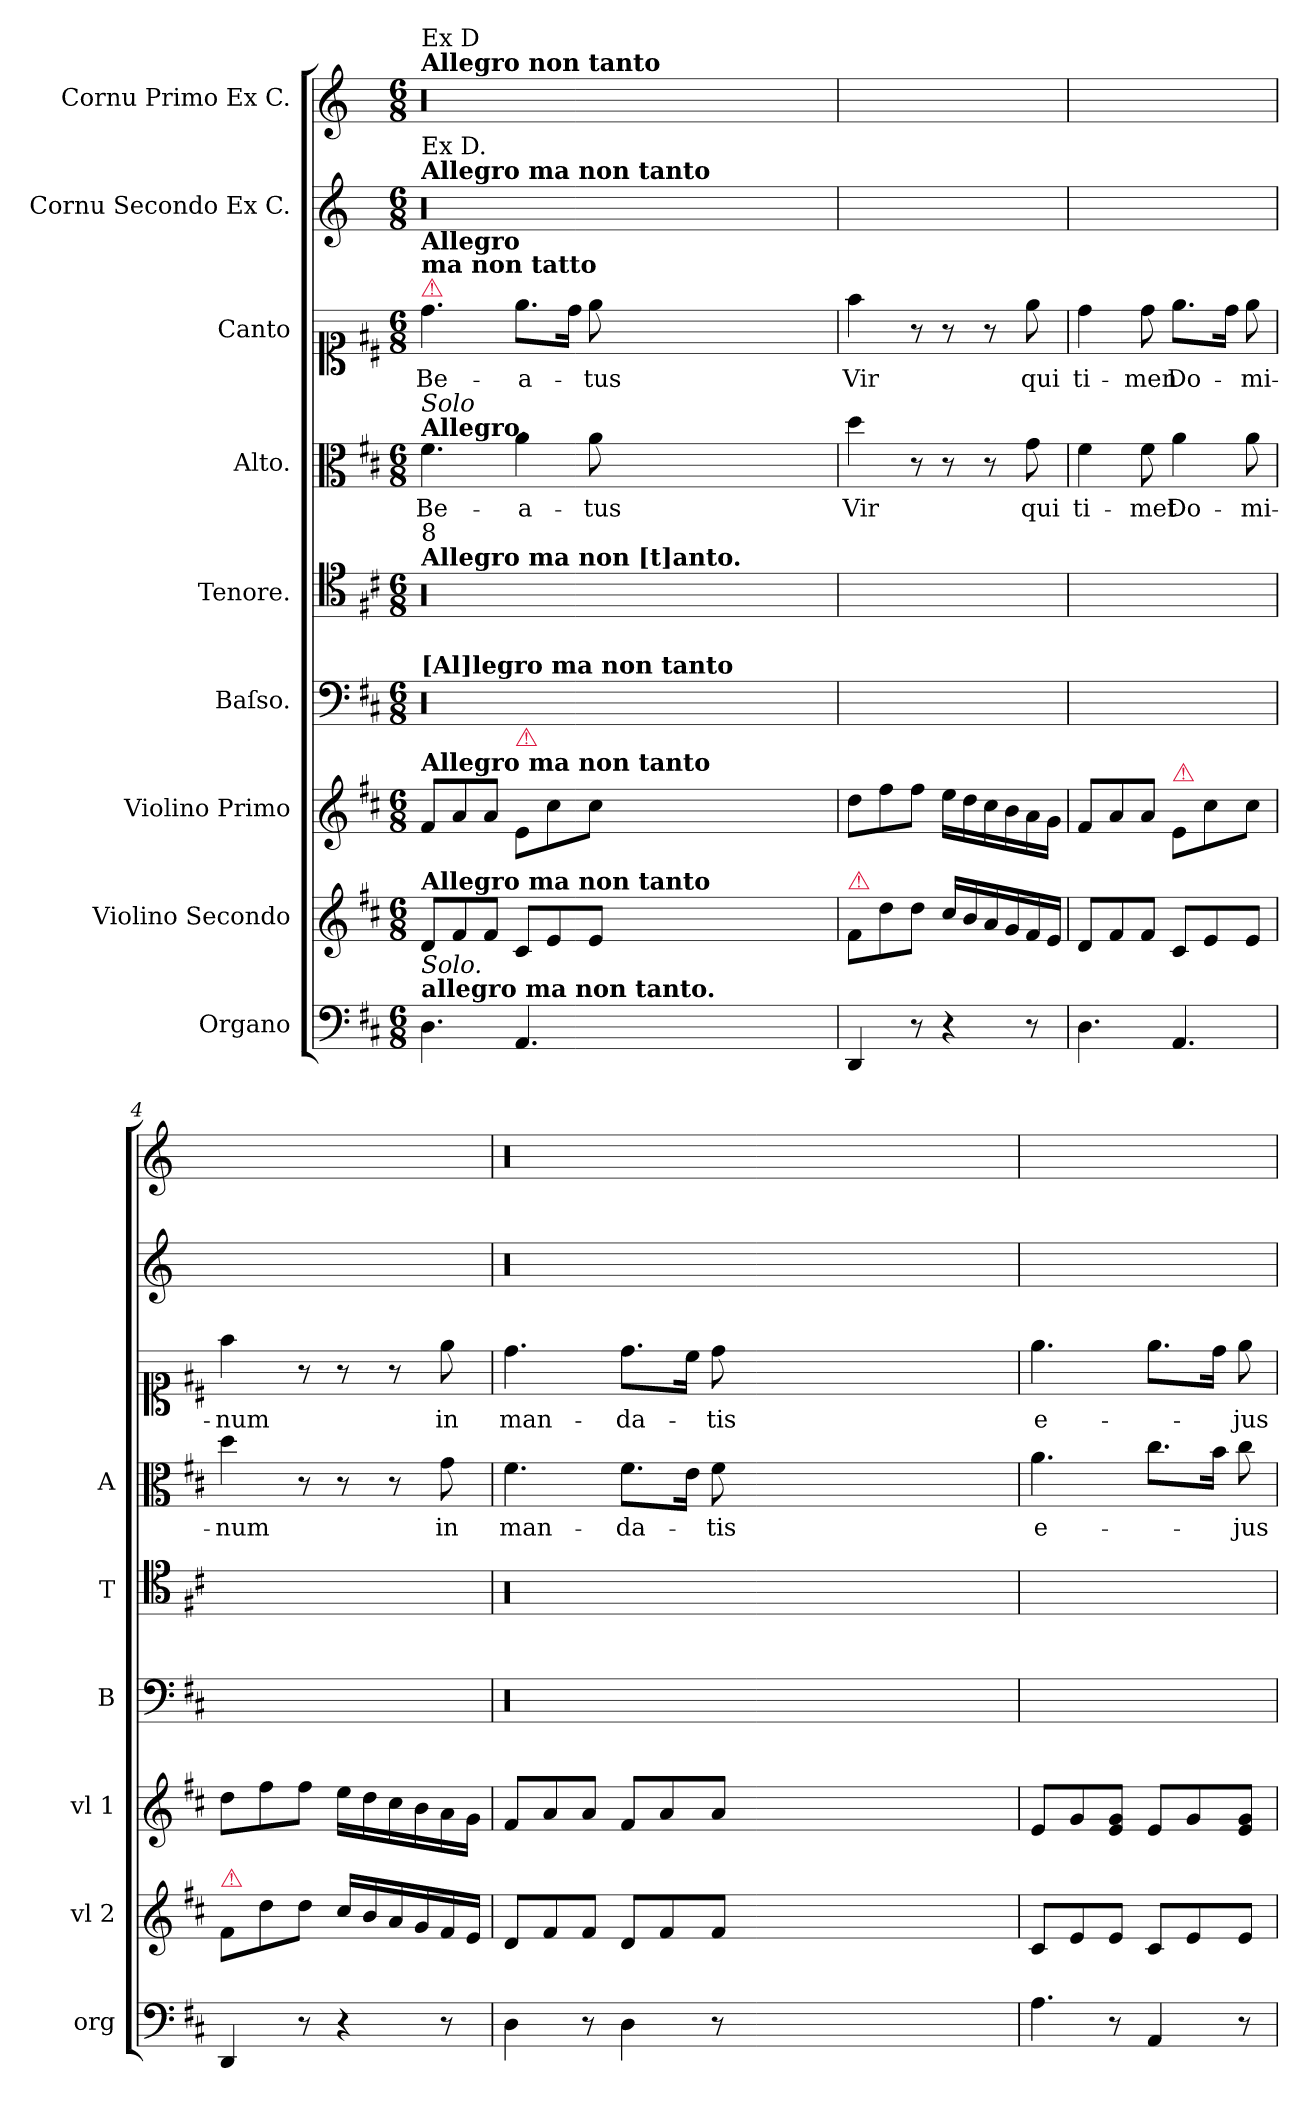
**kern	**kern	**kern	**kern	**kern	**kern	**text	**kern	**text	**kern	**kern
*part9	*part8	*part7	*part6	*part5	*part4	*part4	*part3	*part3	*part2	*part1
*staff9	*staff8	*staff7	*staff6	*staff5	*staff4	*staff4	*staff3	*staff3	*staff2	*staff1
*I"Organo	*I"Violino Secondo	*I"Violino Primo	*I"Baſso.	*I"Tenore.	*I"Alto.	*	*I"Canto	*	*I"Cornu Secondo Ex C.	*I"Cornu Primo Ex C.
*I'org	*I'vl 2	*I'vl 1	*I'B	*I'T	*I'A	*	*	*	*	*
*clefF4	*clefG2	*clefG2	*clefF4	*clefC4	*clefC3	*	*clefC1	*	*clefG2	*clefG2
*	*	*	*	*	*	*	*	*	*ITrd6c10	*ITrd6c10
*k[f#c#]	*k[f#c#]	*k[f#c#]	*k[f#c#]	*k[f#c#]	*k[f#c#]	*	*k[f#c#]	*	*k[f#c#]	*k[f#c#]
*D:	*D:	*D:	*D:	*D:	*D:	*	*D:	*	*D:	*D:
*M6/8	*M6/8	*M6/8	*M6/8	*M6/8	*M6/8	*	*M6/8	*	*M6/8	*M6/8
=1	=1	=1	=1	=1	=1	=1	=1	=1	=1	=1
!	!	!	!	!	!	!	!	!	!	!LO:TX:a:B:t=Allegro non tanto
!	!	!	!	!	!	!	!	!	!	!LO:TX:a:t=Ex D
!	!	!	!	!	!	!	!	!	!LO:TX:a:B:t=Allegro ma non tanto	!
!	!	!	!	!	!	!	!	!	!LO:TX:a:t=Ex D.	!
!	!	!	!	!	!	!	!LO:TX:a:color=crimson:t=⚠	!	!	!
!	!	!	!	!	!	!	!LO:TX:a:B:t=Allegro\nma non tatto	!	!	!
!	!	!	!	!	!LO:TX:a:B:t=Allegro.	!	!	!	!	!
!	!	!	!	!	!LO:TX:a:i:t=Solo	!	!	!	!	!
!	!	!	!	!LO:TX:a:B:t=Allegro ma non [t]anto.	!	!	!	!	!	!
!	!	!	!	!LO:TX:a:t=8	!	!	!	!	!	!
!	!	!	!LO:TX:a:B:t=[Al]legro ma non tanto	!	!	!	!	!	!	!
!	!	!LO:TX:a:B:t=Allegro ma non tanto	!	!	!	!	!	!	!	!
!	!LO:TX:a:B:t=Allegro ma non tanto	!	!	!	!	!	!	!	!	!
!LO:TX:a:B:t=allegro ma non tanto.	!	!	!	!	!	!	!	!	!	!
!LO:TX:a:i:t=Solo.	!	!	!	!	!	!	!	!	!	!
!	!	!	!LO:N:vis=00	!LO:N:vis=00	!	!	!	!	!LO:N:vis=00	!LO:N:vis=00
4.D\	8d/L	8f#/L	0.r	0.r	4.f#\	Be-	4.dd\	Be-	0.r	0.r
.	8f#/	8a/	.	.	.	.	.	.	.	.
.	8f#/J	8a/J	.	.	.	.	.	.	.	.
!	!	!LO:TX:a:color=crimson:t=⚠	!	!	!	!	!	!	!	!
4.AA/	8c#/L	8e/L	.	.	4a\	-a-	8.ee\L	-a-	.	.
.	8e/	8cc#\	.	.	.	.	.	.	.	.
.	.	.	.	.	.	.	16dd\Jk	.	.	.
.	8e/J	8cc#\J	.	.	8a\	-tus	8ee\	-tus	.	.
0ryy	0ryy	0ryy	.	.	0ryy	.	0ryy	.	.	.
4ryy	4ryy	4ryy	.	.	4ryy	.	4ryy	.	.	.
=2	=2	=2	=2	=2	=2	=2	=2	=2	=2	=2
!	!LO:TX:a:color=crimson:t=⚠	!	!	!	!	!	!	!	!	!
4DD/	8f#/L	8dd\L	2.ryy	2.ryy	4dd\	Vir	4ff#\	Vir	2.ryy	2.ryy
.	8dd\	8ff#\	.	.	.	.	.	.	.	.
8r	8dd\J	8ff#\J	.	.	8r	.	8r	.	.	.
4r	16cc#/LL	16ee\LL	.	.	8r	.	8r	.	.	.
.	16b/	16dd\	.	.	.	.	.	.	.	.
.	16a/	16cc#\	.	.	8r	.	8r	.	.	.
.	16g/	16b\	.	.	.	.	.	.	.	.
8r	16f#/	16a\	.	.	8g\	qui	8ee\	qui	.	.
.	16e/JJ	16g\JJ	.	.	.	.	.	.	.	.
=3	=3	=3	=3	=3	=3	=3	=3	=3	=3	=3
4.D\	8d/L	8f#/L	2.ryy	2.ryy	4f#\	ti-	4dd\	ti-	2.ryy	2.ryy
.	8f#/	8a/	.	.	.	.	.	.	.	.
.	8f#/J	8a/J	.	.	8f#\	-met	8dd\	-men	.	.
!	!	!LO:TX:a:color=crimson:t=⚠	!	!	!	!	!	!	!	!
4.AA/	8c#/L	8e/L	.	.	4a\	Do-	8.ee\L	Do-	.	.
.	8e/	8cc#\	.	.	.	.	.	.	.	.
.	.	.	.	.	.	.	16dd\Jk	.	.	.
.	8e/J	8cc#\J	.	.	8a\	-mi-	8ee\	-mi-	.	.
=4	=4	=4	=4	=4	=4	=4	=4	=4	=4	=4
!	!LO:TX:a:color=crimson:t=⚠	!	!	!	!	!	!	!	!	!
4DD/	8f#/L	8dd\L	2.ryy	2.ryy	4dd\	-num	4ff#\	-num	2.ryy	2.ryy
.	8dd\	8ff#\	.	.	.	.	.	.	.	.
8r	8dd\J	8ff#\J	.	.	8r	.	8r	.	.	.
4r	16cc#/LL	16ee\LL	.	.	8r	.	8r	.	.	.
.	16b/	16dd\	.	.	.	.	.	.	.	.
.	16a/	16cc#\	.	.	8r	.	8r	.	.	.
.	16g/	16b\	.	.	.	.	.	.	.	.
8r	16f#/	16a\	.	.	8g\	in	8ee\	in	.	.
.	16e/JJ	16g\JJ	.	.	.	.	.	.	.	.
=5	=5	=5	=5	=5	=5	=5	=5	=5	=5	=5
!	!	!	!LO:N:vis=00	!LO:N:vis=00	!	!	!	!	!LO:N:vis=00	!LO:N:vis=00
4D\	8d/L	8f#/L	0.r	0.r	4.f#\	man-	4.dd\	man-	0.r	0.r
.	8f#/	8a/	.	.	.	.	.	.	.	.
8r	8f#/J	8a/J	.	.	.	.	.	.	.	.
4D\	8d/L	8f#/L	.	.	8.f#\L	-da-	8.dd\L	-da-	.	.
.	8f#/	8a/	.	.	.	.	.	.	.	.
.	.	.	.	.	16e\Jk	.	16cc#\Jk	.	.	.
8r	8f#/J	8a/J	.	.	8f#\	-tis	8dd\	-tis	.	.
0ryy	0ryy	0ryy	.	.	0ryy	.	0ryy	.	.	.
4ryy	4ryy	4ryy	.	.	4ryy	.	4ryy	.	.	.
=6	=6	=6	=6	=6	=6	=6	=6	=6	=6	=6
!LO:N:vis=4.	!	!	!	!	!	!	!	!	!	!
4A\	8c#/L	8e/L	2.ryy	2.ryy	4.a\	e-	4.ee\	e-	2.ryy	2.ryy
.	8e/	8g/	.	.	.	.	.	.	.	.
8r	8e/J	8e/ 8g/J	.	.	.	.	.	.	.	.
4AA/	8c#/L	8e/L	.	.	8.cc#\L	.	8.ee\L	.	.	.
.	8e/	8g/	.	.	.	.	.	.	.	.
.	.	.	.	.	16b\Jk	.	16dd\Jk	.	.	.
8r	8e/J	8e/ 8g/J	.	.	8cc#\	-jus	8ee\	-jus	.	.
=	=	=	=	=	=	=	=	=	=	=
*-	*-	*-	*-	*-	*-	*-	*-	*-	*-	*-
